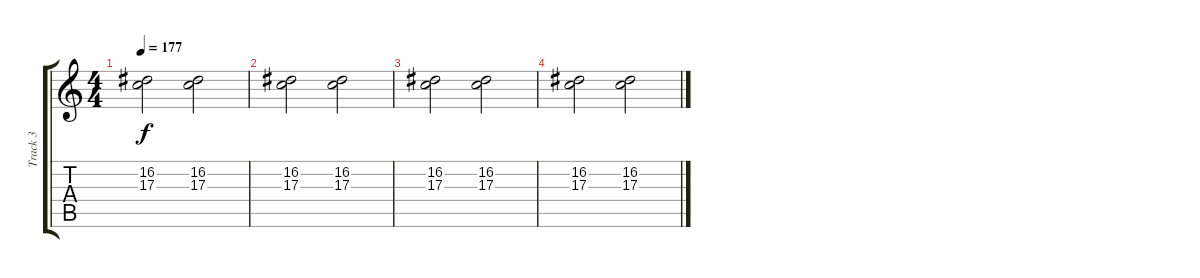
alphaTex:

\track ("Track 3" "Track 3") {instrument electricgrandpiano}
\staff {score tabs}
\tuning (E4 B3 G3 D3 A2 E2) {hide}
\ts (4 4)
\tempo 177
\clef g2
\ks c
(16.2 17.3).2{dy f} (16.2 17.3).2 |
(16.2 17.3).2 (16.2 17.3).2 |
(16.2 17.3).2 (16.2 17.3).2 |
(16.2 17.3).2 (16.2 17.3).2
